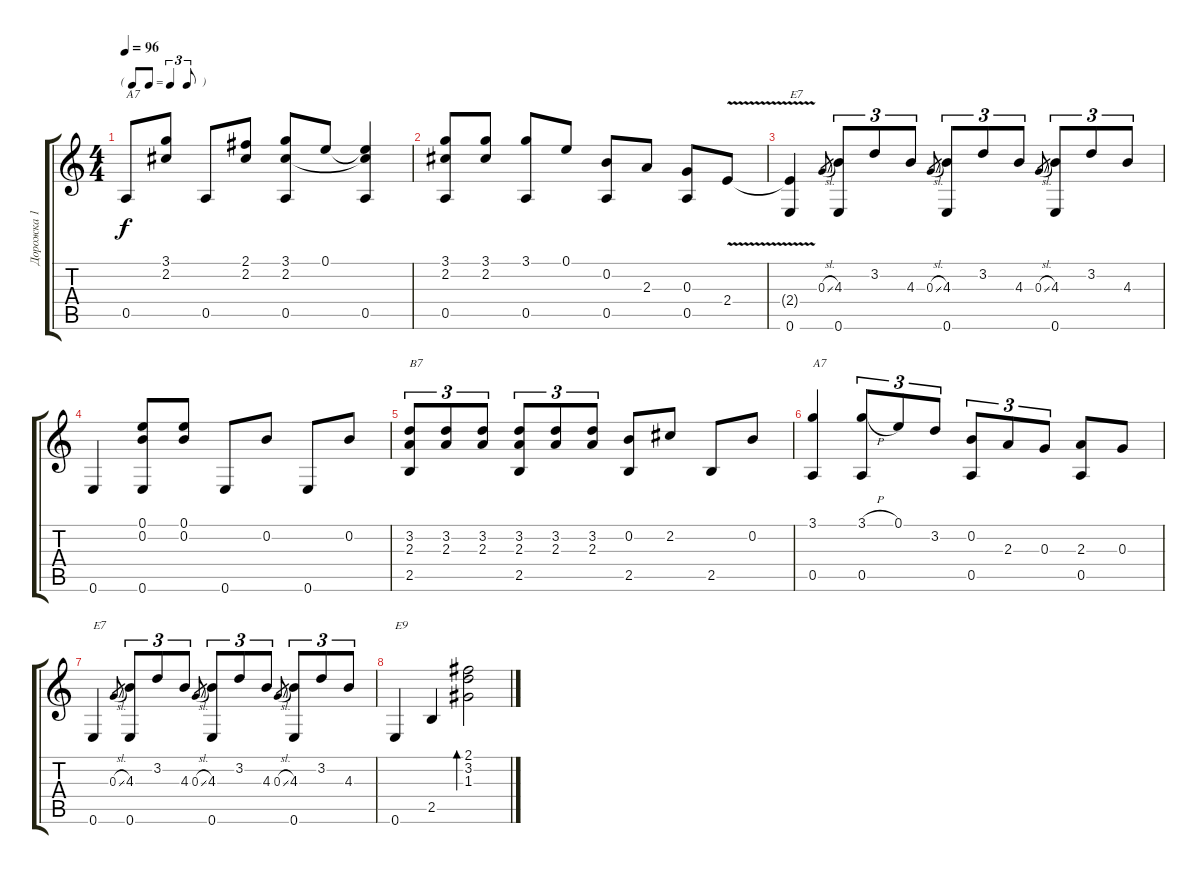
\track ("Дорожка 1" "Дорожка 1") {instrument acousticguitarsteel}
\staff {score tabs}
\tuning (E4 B3 G3 D3 A2 E2) {hide}
\ts (4 4)
\tf triplet8th
\tempo 96
\clef g2
\ks c
0.5.8{txt "A7" dy f} (3.1 2.2).8 0.5.8 (2.1 2.2).8 (3.1 2.2 0.5).8 0.1.8 (0.1{t} 2.2{t} 0.5).4 |
(3.1 2.2 0.5).8 (3.1 2.2).8 (3.1 0.5).8 0.1.8 (0.2 0.5).8 2.3.8 (0.3 0.5).8 2.4{v}.8 |
(2.4{t} 0.6).4{txt "E7"} 0.3{sl}.8{gr} (4.3 0.6).8{tu (3 2)} 3.2.8{tu (3 2)} 4.3.8{tu (3 2)} 0.3{sl}.8{gr} (4.3 0.6).8{tu (3 2)} 3.2.8{tu (3 2)} 4.3.8{tu (3 2)} 0.3{sl}.8{gr} (4.3 0.6).8{tu (3 2)} 3.2.8{tu (3 2)} 4.3.8{tu (3 2)} |
0.6.4 (0.1 0.2 0.6).8 (0.1 0.2).8 0.6.8 0.2.8 0.6.8 0.2.8 |
(3.2 2.3 2.5).8{tu (3 2) txt "B7"} (3.2 2.3).8{tu (3 2)} (3.2 2.3).8{tu (3 2)} (3.2 2.3 2.5).8{tu (3 2)} (3.2 2.3).8{tu (3 2)} (3.2 2.3).8{tu (3 2)} (0.2 2.5).8 2.2.8 2.5.8 0.2.8 |
(3.1 0.5).4{txt "A7"} (3.1{h} 0.5).8{tu (3 2)} 0.1.8{tu (3 2)} 3.2.8{tu (3 2)} (0.2 0.5).8{tu (3 2)} 2.3.8{tu (3 2)} 0.3.8{tu (3 2)} (2.3 0.5).8 0.3.8 |
0.6.4{txt "E7"} 0.3{sl}.8{gr} (4.3 0.6).8{tu (3 2)} 3.2.8{tu (3 2)} 4.3.8{tu (3 2)} 0.3{sl}.8{gr} (4.3 0.6).8{tu (3 2)} 3.2.8{tu (3 2)} 4.3.8{tu (3 2)} 0.3{sl}.8{gr} (4.3 0.6).8{tu (3 2)} 3.2.8{tu (3 2)} 4.3.8{tu (3 2)} |
0.6.4{txt "E9"} 2.5.4 (2.1 3.2 1.3).2{bd 120}
